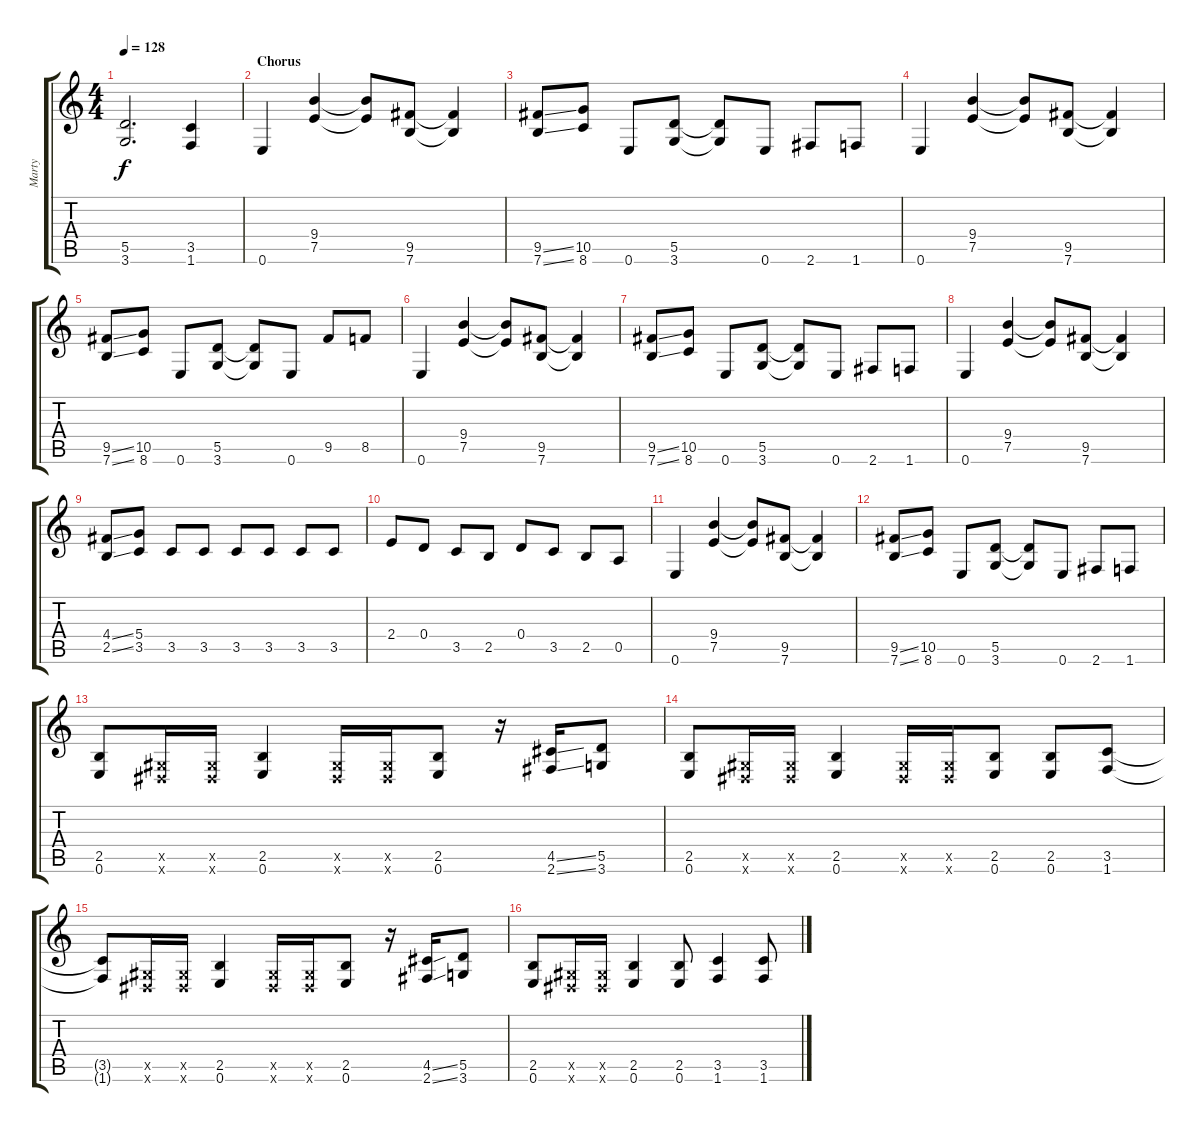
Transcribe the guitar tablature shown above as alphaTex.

\track ("Marty" "Marty") {instrument distortionguitar}
\staff {score tabs}
\tuning (E4 B3 G3 D3 A2 E2) {hide}
\ts (4 4)
\tempo 128
\clef g2
\ks c
(5.5{t} 3.6{t}).2{d dy f} (3.5 1.6).4 |
\section ("" "Chorus")
0.6.4 (9.4 7.5).4 (9.4{t} 7.5{t}).8 (9.5 7.6).8 (9.5{t} 7.6{t}).4 |
(9.5{ss} 7.6{ss}).8 (10.5 8.6).8 0.6.8 (5.5 3.6).8 (5.5{t} 3.6{t}).8 0.6.8 2.6.8 1.6.8 |
0.6.4 (9.4 7.5).4 (9.4{t} 7.5{t}).8 (9.5 7.6).8 (9.5{t} 7.6{t}).4 |
(9.5{ss} 7.6{ss}).8 (10.5 8.6).8 0.6.8 (5.5 3.6).8 (5.5{t} 3.6{t}).8 0.6.8 9.5.8 8.5.8 |
0.6.4 (9.4 7.5).4 (9.4{t} 7.5{t}).8 (9.5 7.6).8 (9.5{t} 7.6{t}).4 |
(9.5{ss} 7.6{ss}).8 (10.5 8.6).8 0.6.8 (5.5 3.6).8 (5.5{t} 3.6{t}).8 0.6.8 2.6.8 1.6.8 |
0.6.4 (9.4 7.5).4 (9.4{t} 7.5{t}).8 (9.5 7.6).8 (9.5{t} 7.6{t}).4 |
(4.4{ss} 2.5{ss}).8 (5.4 3.5).8 3.5.8 3.5.8 3.5.8 3.5.8 3.5.8 3.5.8 |
2.4.8 0.4.8 3.5.8 2.5.8 0.4.8 3.5.8 2.5.8 0.5.8 |
0.6.4 (9.4 7.5).4 (9.4{t} 7.5{t}).8 (9.5 7.6).8 (9.5{t} 7.6{t}).4 |
(9.5{ss} 7.6{ss}).8 (10.5 8.6).8 0.6.8 (5.5 3.6).8 (5.5{t} 3.6{t}).8 0.6.8 2.6.8 1.6.8 |
(2.5 0.6).8 (-1.5{x} -1.6{x}).16 (-1.5{x} -1.6{x}).16 (2.5 0.6).4 (-1.5{x} -1.6{x}).16 (-1.5{x} -1.6{x}).16 (2.5 0.6).8 r.16 (4.5{ss} 2.6{ss}).16 (5.5 3.6).8 |
(2.5 0.6).8 (-1.5{x} -1.6{x}).16 (-1.5{x} -1.6{x}).16 (2.5 0.6).4 (-1.5{x} -1.6{x}).16 (-1.5{x} -1.6{x}).16 (2.5 0.6).8 (2.5 0.6).8 (3.5 1.6).8 |
(3.5{t} 1.6{t}).8 (-1.5{x} -1.6{x}).16 (-1.5{x} -1.6{x}).16 (2.5 0.6).4 (-1.5{x} -1.6{x}).16 (-1.5{x} -1.6{x}).16 (2.5 0.6).8 r.16 (4.5{ss} 2.6{ss}).16 (5.5 3.6).8 |
(2.5 0.6).8 (-1.5{x} -1.6{x}).16 (-1.5{x} -1.6{x}).16 (2.5 0.6).4 (2.5 0.6).8 (3.5 1.6).4 (3.5 1.6).8
